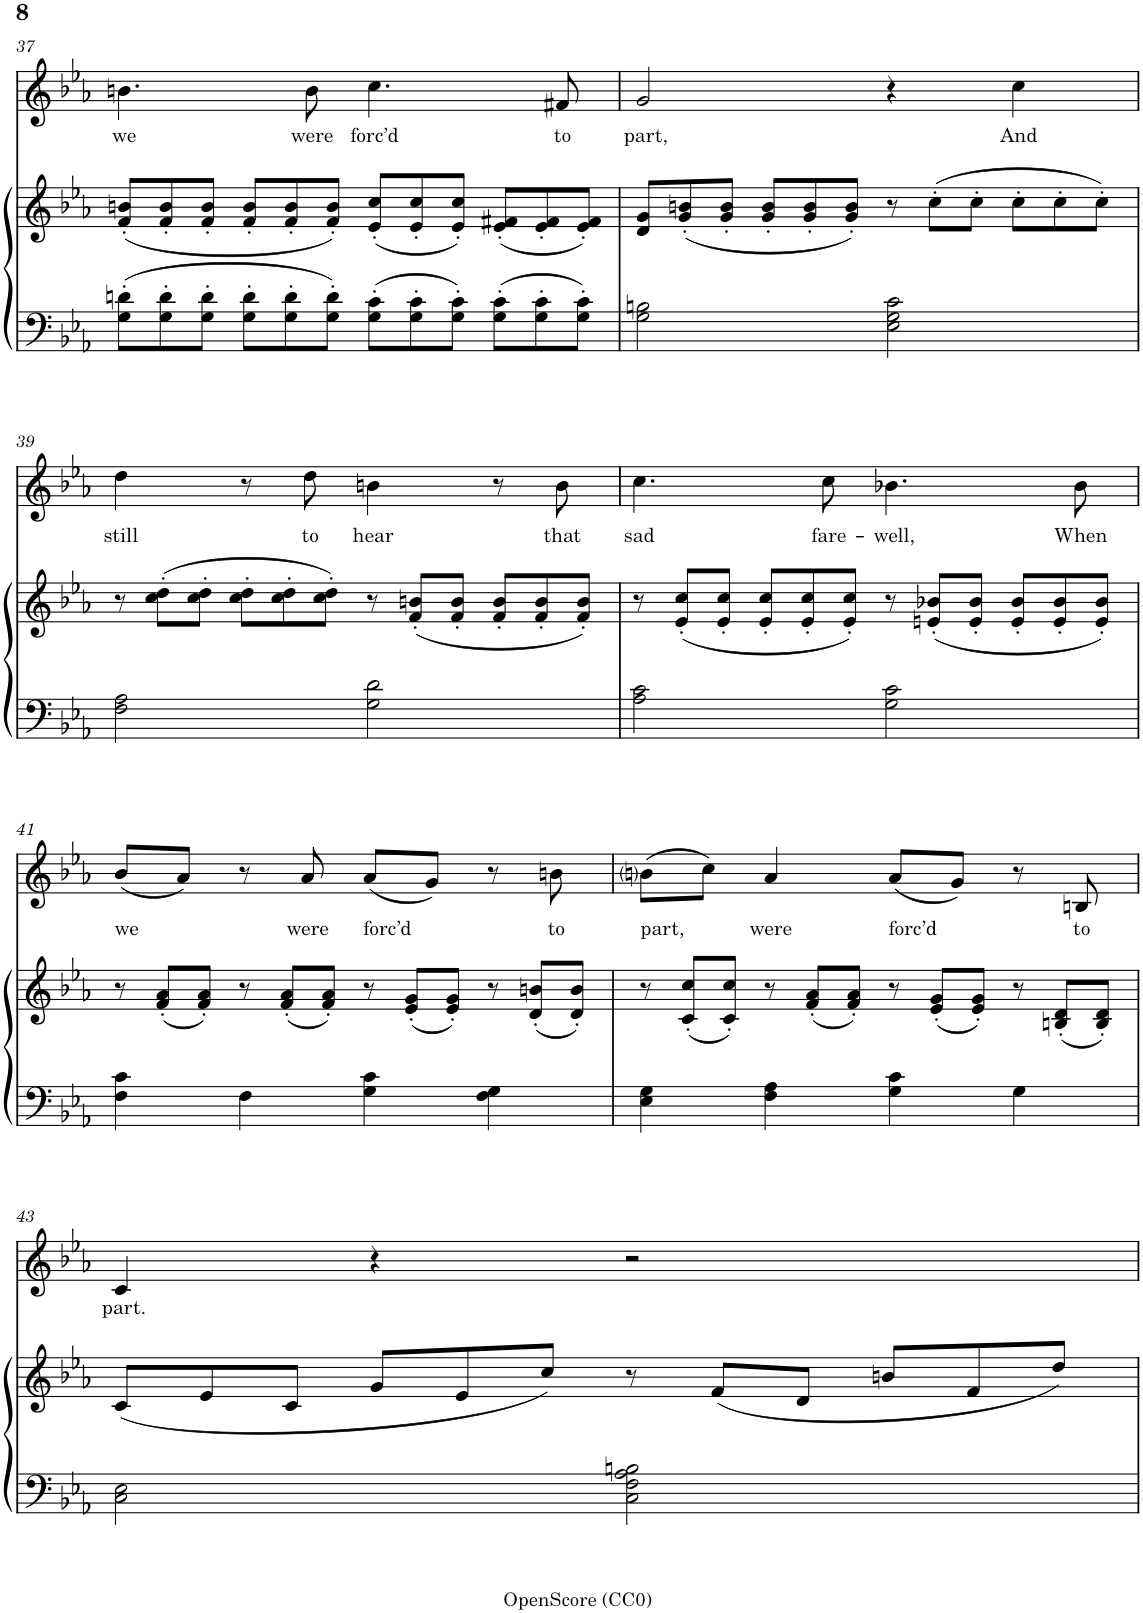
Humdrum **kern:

**kern	**kern	**kern	**text
*part2	*part2	*part1	*part1
*staff3	*staff2	*staff1	*staff1
*I"Piano	*	*I"Voice	*
*I'Pno	*	*	*
!!LO:PB:g=z
*clefF4	*clefG2	*clefG2	*
*k[b-e-a-]	*k[b-e-a-]	*k[b-e-a-]	*
*M4/4	*M4/4	*M4/4	*
*met(c)	*met(c)	*met(c)	*
*Xtuplet	*Xtuplet	*	*
=37	=37	=37	=37
!	!	!	!LO:LY:b
12G\' 12dn\'L	(12f/' 12bn/'L	4.bn\	we
12G\' 12d\'	12f/' 12b/'	.	.
12G\' 12d\'J	12f/' 12b/'J	.	.
12G\' 12d\'L	12f/' 12b/'L	.	.
12G\' 12d\'	12f/' 12b/'	.	.
!	!	!	!LO:LY:b
.	.	8b\	were
12G\' 12d\'J	12f/' 12b/'J)	.	.
!	!	!	!LO:LY:b
12G\' 12c\'L	(12e-/' 12cc/'L	4.cc\	forc’d
12G\' 12c\'	12e-/' 12cc/'	.	.
12G\' 12c\'J	12e-/' 12cc/'J)	.	.
12G\' 12c\'L	(12e-/' 12f#X/'L	.	.
12G\' 12c\'	12e-/' 12f#/'	.	.
!	!	!	!LO:LY:b
.	.	8f#X/	to
12G\' 12c\'J	12e-/' 12f#/'J)	.	.
=38	=38	=38	=38
!	!	!	!LO:LY:b
2G\ 2Bn\	12d/ 12g/L	2g/	part,
.	(12g/' 12bn/'	.	.
.	12g/' 12b/'J	.	.
.	12g/' 12b/'L	.	.
.	12g/' 12b/'	.	.
.	12g/' 12b/'J)	.	.
2E-\ 2G\ 2c\	12r	4r	.
.	(12cc'\L	.	.
.	12cc'\J	.	.
!	!	!	!LO:LY:b
.	12cc'\L	4cc\	And
.	12cc'\	.	.
.	12cc'\J)	.	.
!!LO:LB:g=z
=39	=39	=39	=39
!	!	!	!LO:LY:b
2F\ 2A-\	12r	4dd\	still
.	(12cc\' 12dd\'L	.	.
.	12cc\' 12dd\'J	.	.
.	12cc\' 12dd\'L	8r	.
.	12cc\' 12dd\'	.	.
!	!	!	!LO:LY:b
.	.	8dd\	to
.	12cc\' 12dd\'J)	.	.
!	!	!	!LO:LY:b
2G\ 2d\	12r	4bn\	hear
.	(12f/' 12bn/'L	.	.
.	12f/' 12b/'J	.	.
.	12f/' 12b/'L	8r	.
.	12f/' 12b/'	.	.
!	!	!	!LO:LY:b
.	.	8b\	that
.	12f/' 12b/'J)	.	.
=40	=40	=40	=40
!	!	!	!LO:LY:b
2A-\ 2c\	12r	4.cc\	sad
.	(12e-/' 12cc/'L	.	.
.	12e-/' 12cc/'J	.	.
.	12e-/' 12cc/'L	.	.
.	12e-/' 12cc/'	.	.
!	!	!	!LO:LY:b
.	.	8cc\	fare-
.	12e-/' 12cc/'J)	.	.
!	!	!	!LO:LY:b
2G\ 2c\	12r	4.b-X\	-well,
.	(12en/' 12b-X/'L	.	.
.	12e/' 12b-/'J	.	.
.	12e/' 12b-/'L	.	.
.	12e/' 12b-/'	.	.
!	!	!	!LO:LY:b
.	.	8b-\	When
.	12e/' 12b-/'J)	.	.
!!LO:LB:g=z
=41	=41	=41	=41
!	!	!	!LO:LY:b
4F\ 4c\	12r	(8b-/L	we
.	(12f/' 12a-/'L	.	.
.	.	8a-/J)	.
.	12f/' 12a-/'J)	.	.
4F\	12r	8r	.
.	(12f/' 12a-/'L	.	.
!	!	!	!LO:LY:b
.	.	8a-/	were
.	12f/' 12a-/'J)	.	.
!	!	!	!LO:LY:b
4G\ 4c\	12r	(8a-/L	forc’d
.	(12e-/' 12g/'L	.	.
.	.	8g/J)	.
.	12e-/' 12g/'J)	.	.
4F\ 4G\	12r	8r	.
.	(12d/' 12bn/'L	.	.
!	!	!	!LO:LY:b
.	.	8bn\	to
.	12d/' 12b/'J)	.	.
=42	=42	=42	=42
!	!	!	!LO:LY:b
4E-\ 4G\	12r	(8bni\L	part,
.	(12c/' 12cc/'L	.	.
.	.	8cc\J)	.
.	12c/' 12cc/'J)	.	.
!	!	!	!LO:LY:b
4F\ 4A-\	12r	4a-/	were
.	(12f/' 12a-/'L	.	.
.	12f/' 12a-/'J)	.	.
!	!	!	!LO:LY:b
4G\ 4c\	12r	(8a-/L	forc’d
.	(12e-/' 12g/'L	.	.
.	.	8g/J)	.
.	12e-/' 12g/'J)	.	.
4G\	12r	8r	.
.	(12Bn/' 12d/'L	.	.
!	!	!	!LO:LY:b
.	.	8Bn/	to
.	12B/' 12d/'J)	.	.
!!LO:LB:g=z
=43	=43	=43	=43
!	!	!	!LO:LY:b
2C\ 2E-\	(12c/L	4c/	part.
.	12e-/	.	.
.	12c/J	.	.
.	12g/L	4r	.
.	12e-/	.	.
.	12cc/J)	.	.
2C\ 2F\ 2A-\ 2Bn\	12r	2r	.
.	(12f/L	.	.
.	12d/J	.	.
.	12bn/L	.	.
.	12f/	.	.
.	12dd/J)	.	.
=	=	=	=
*-	*-	*-	*-
